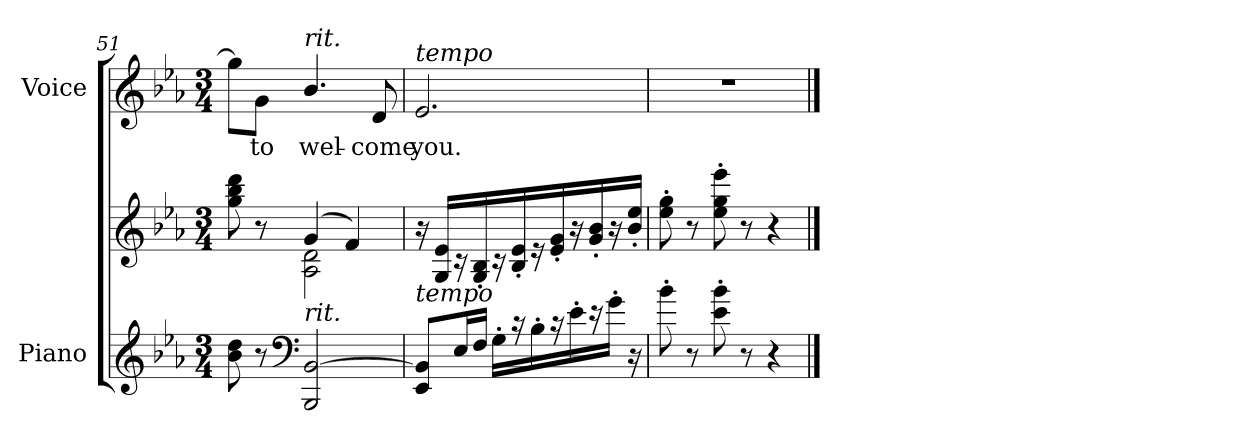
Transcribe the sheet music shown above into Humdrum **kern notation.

**kern	**kern	**kern	**text
*part2	*part2	*part1	*part1
*staff3	*staff2	*staff1	*staff1
*I"Piano	*	*I"Voice	*
*I'Pno	*	*	*
*clefG2	*clefG2	*clefG2	*
*k[b-e-a-]	*k[b-e-a-]	*k[b-e-a-]	*
*M3/4	*M3/4	*M3/4	*
=51	=51	=51	=51
*	*^	*	*
8b-\ 8dd\	8gg\ 8bb-\ 8ddd\	4ryy	8gg\L]	.
8r	8r	.	8g\J	to
*clefF4	*	*	*	*
!	!	!	!LO:TX:i:t=rit.	!
!LO:TX:i:t=rit.	!	!	!	!
2BBB-/ [2BB-/	(4g/	2A-\ 2d\	4.b-/	wel-
.	4f/)	.	.	.
.	.	.	8d/	-come
*	*v	*v	*	*
=52	=52	=52	=52
!	!	!LO:TX:i:t=tempo	!
!LO:TX:i:t=tempo	!	!	!
8EE-/ 8BB-/]L	16r	2.e-/	you.
.	16G/ 16e-/LL	.	.
16E-/L	16r	.	.
16F/JJ	16G/'> 16B-/'>	.	.
16G'\LL	16r	.	.
16r	16B-/'> 16e-/'>	.	.
16B-'\	16r	.	.
16r	16e-/'> 16g/'>	.	.
16e-'\	16r	.	.
16r	16g/'> 16b-/'>	.	.
16g'\JJ	16r	.	.
16r	16b-/'> 16ee-/'>JJ	.	.
=53	=53	=53	=53
8b-'\	8ee-\' 8gg\'	2.r	.
8r	8r	.	.
8e-\' 8b-\'	8ee-\' 8gg\' 8eee-\'	.	.
8r	8r	.	.
4r	4r	.	.
==	==	==	==
*-	*-	*-	*-
